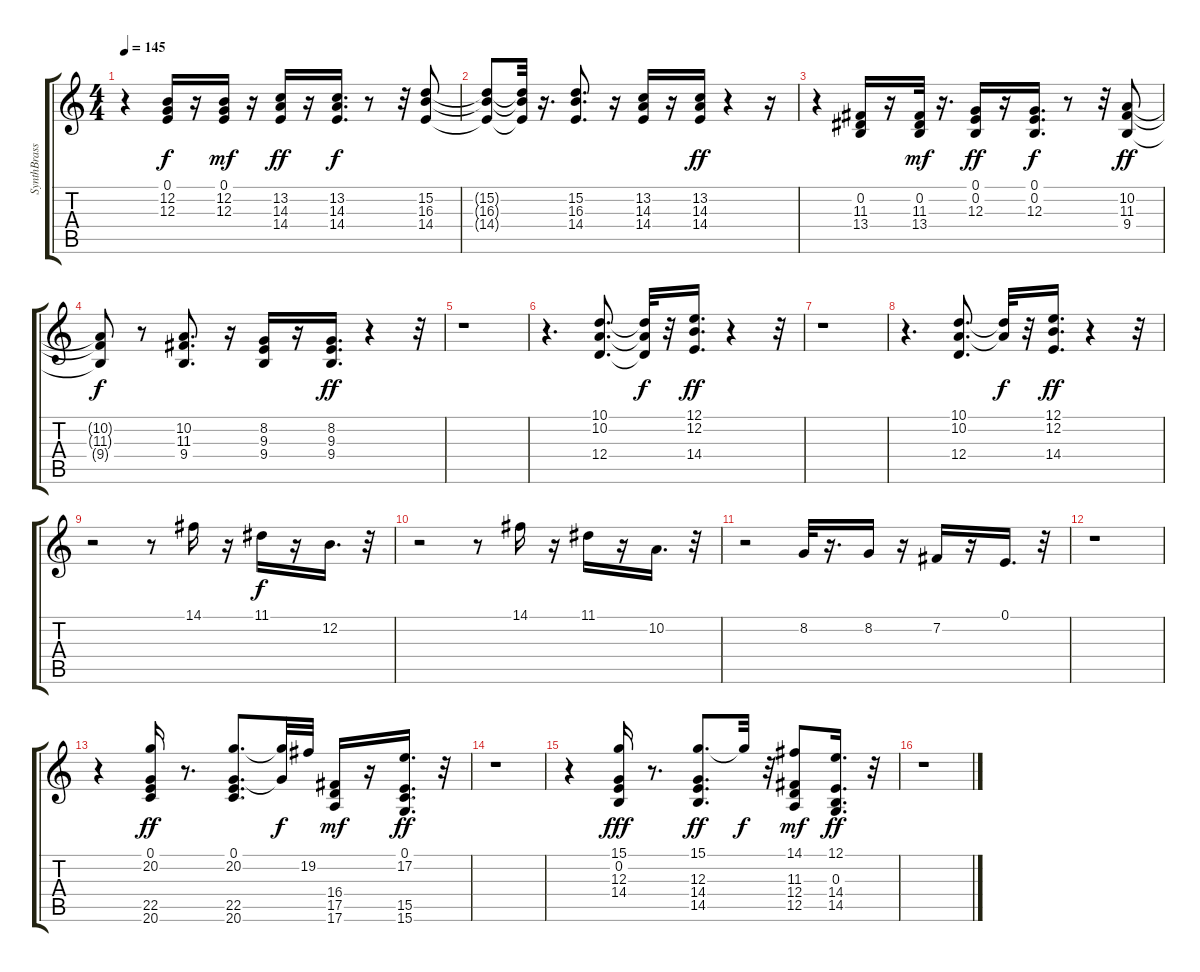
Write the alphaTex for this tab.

\track ("SynthBrass 1" "SynthBrass") {instrument synthbrass1}
\staff {score tabs}
\tuning (E4 B3 G3 D3 A2 E2) {hide}
\ts (4 4)
\tempo 145
\clef g2
\ks c
r.4{dy mf} (0.1 12.2 12.3).16{dy f} r.16 (0.1 12.2 12.3).16{dy mf} r.16 (13.2 14.3 14.4).16{dy ff} r.16 (13.2 14.3 14.4).16{d dy f} r.8 r.32 (15.2 16.3 14.4).8 |
(15.2{t} 16.3{t} 14.4{t}).8 (15.2{t} 16.3{t} 14.4{t}).32 r.16{d} (15.2 16.3 14.4).8{d} r.16 (13.2 14.3 14.4).16 r.16 (13.2 14.3 14.4).16{dy ff} r.4 r.16 |
r.4 (0.2 11.3 13.4).16 r.16 (0.2 11.3 13.4).32{dy mf} r.16{d} (0.1 0.2 12.3).16{dy ff} r.16 (0.1 0.2 12.3).16{d dy f} r.8 r.32 (10.2 11.3 9.4).8{dy ff} |
(10.2{t} 11.3{t} 9.4{t}).8{dy f} r.8 (10.2 11.3 9.4).8{d} r.16 (8.2 9.3 9.4).16 r.16 (8.2 9.3 9.4).16{d dy ff} r.4 r.32 |
r.1 |
r.4{d} (10.1 10.2 12.4).8{d} (10.1{t} 10.2{t} 12.4{t}).32{dy f} r.32 (12.1 12.2 14.4).16{d dy ff} r.4 r.32 |
r.1 |
r.4{d} (10.1 10.2 12.4).8{d} (10.1{t} 10.2{t}).32{dy f} r.32 (12.1 12.2 14.4).16{d dy ff} r.4 r.32 |
r.2 r.8 14.1.16 r.16 11.1.16{dy f} r.16 12.2.16{d} r.32 |
r.2 r.8 14.1.16 r.16 11.1.16 r.16 10.2.16{d} r.32 |
r.2 8.2.32 r.16{d} 8.2.16 r.16 7.2.16 r.16 0.1.16{d} r.32 |
r.1 |
r.4 (0.1 20.2 22.5 20.6).16{dy ff} r.8{d} (0.1 20.2 22.5 20.6).8{d} (20.2{t} 22.5{t}).32{dy f} 19.2.32 (16.4 17.5 17.6).16{dy mf} r.16 (0.1 17.2 15.5 15.6).16{d dy ff} r.32 |
r.1 |
r.4 (15.1 0.2 12.3 14.4).16{dy fff} r.8{d} (15.1 12.3 14.4 14.5).8{d dy ff} 15.1{t}.32{dy f} r.32 (14.1 11.3 12.4 12.5).8{dy mf} (12.1 0.3 14.4 14.5).16{d dy ff} r.32 |
r.1
